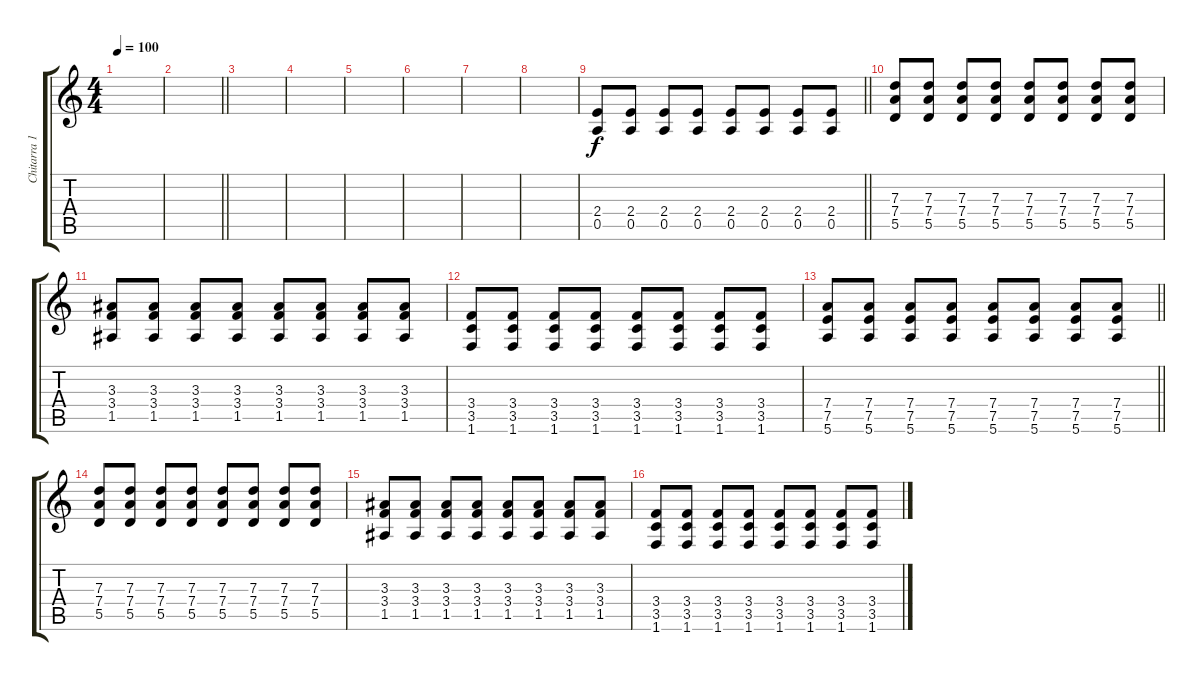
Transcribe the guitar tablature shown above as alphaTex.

\track ("Chitarra 1" "Chitarra 1") {instrument overdrivenguitar}
\staff {score tabs}
\tuning (E4 B3 G3 D3 A2 E2) {hide}
\ts (4 4)
\tempo 100
\clef g2
\ks c
|
\barLineRight lightlight
|
|
|
|
|
|
|
\barLineRight lightlight
(2.4 0.5).8 (2.4 0.5).8 (2.4 0.5).8 (2.4 0.5).8 (2.4 0.5).8 (2.4 0.5).8 (2.4 0.5).8 (2.4 0.5).8 |
(7.3 7.4 5.5).8 (7.3 7.4 5.5).8 (7.3 7.4 5.5).8 (7.3 7.4 5.5).8 (7.3 7.4 5.5).8 (7.3 7.4 5.5).8 (7.3 7.4 5.5).8 (7.3 7.4 5.5).8 |
(3.3 3.4 1.5).8 (3.3 3.4 1.5).8 (3.3 3.4 1.5).8 (3.3 3.4 1.5).8 (3.3 3.4 1.5).8 (3.3 3.4 1.5).8 (3.3 3.4 1.5).8 (3.3 3.4 1.5).8 |
(3.4 3.5 1.6).8 (3.4 3.5 1.6).8 (3.4 3.5 1.6).8 (3.4 3.5 1.6).8 (3.4 3.5 1.6).8 (3.4 3.5 1.6).8 (3.4 3.5 1.6).8 (3.4 3.5 1.6).8 |
\barLineRight lightlight
(7.4 7.5 5.6).8 (7.4 7.5 5.6).8 (7.4 7.5 5.6).8 (7.4 7.5 5.6).8 (7.4 7.5 5.6).8 (7.4 7.5 5.6).8 (7.4 7.5 5.6).8 (7.4 7.5 5.6).8 |
(7.3 7.4 5.5).8 (7.3 7.4 5.5).8 (7.3 7.4 5.5).8 (7.3 7.4 5.5).8 (7.3 7.4 5.5).8 (7.3 7.4 5.5).8 (7.3 7.4 5.5).8 (7.3 7.4 5.5).8 |
(3.3 3.4 1.5).8 (3.3 3.4 1.5).8 (3.3 3.4 1.5).8 (3.3 3.4 1.5).8 (3.3 3.4 1.5).8 (3.3 3.4 1.5).8 (3.3 3.4 1.5).8 (3.3 3.4 1.5).8 |
(3.4 3.5 1.6).8 (3.4 3.5 1.6).8 (3.4 3.5 1.6).8 (3.4 3.5 1.6).8 (3.4 3.5 1.6).8 (3.4 3.5 1.6).8 (3.4 3.5 1.6).8 (3.4 3.5 1.6).8
